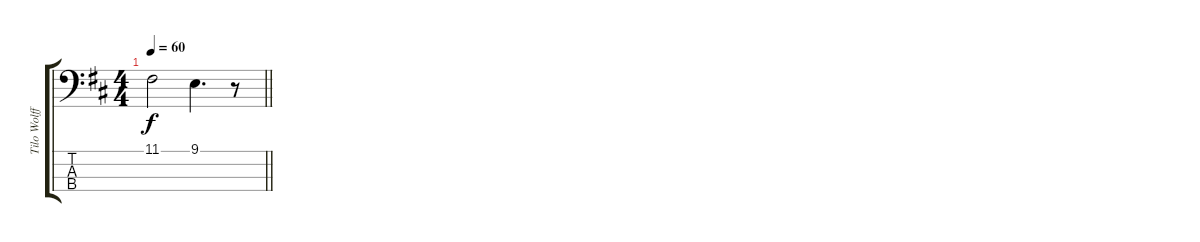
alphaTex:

\track ("Tilo Wolff" "Tilo Wolff") {instrument baritonesax}
\staff {score tabs}
\tuning (G2 D2 A1 E1) {hide}
\ts (4 4)
\tempo 60
\clef f4
\barLineRight lightlight
\ks d
11.1.2{dy f} 9.1.4{d} r.8
